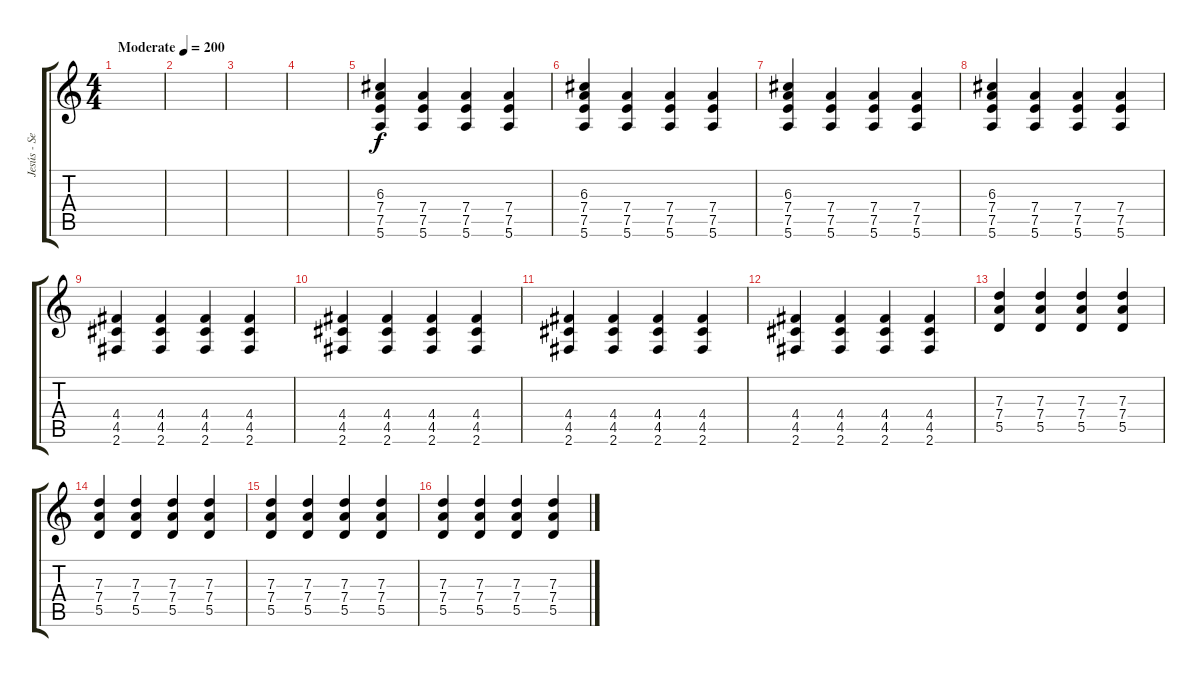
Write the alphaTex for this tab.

\track ("Jesús - Segunda Guitarra" "Jesús - Se") {instrument overdrivenguitar}
\staff {score tabs}
\tuning (E4 B3 G3 D3 A2 E2) {hide}
\ts (4 4)
\tempo (200 "Moderate")
\clef g2
\ks c
|
|
|
|
(6.3 7.4 7.5 5.6).4 (7.4 7.5 5.6).4 (7.4 7.5 5.6).4 (7.4 7.5 5.6).4 |
(6.3 7.4 7.5 5.6).4 (7.4 7.5 5.6).4 (7.4 7.5 5.6).4 (7.4 7.5 5.6).4 |
(6.3 7.4 7.5 5.6).4 (7.4 7.5 5.6).4 (7.4 7.5 5.6).4 (7.4 7.5 5.6).4 |
(6.3 7.4 7.5 5.6).4 (7.4 7.5 5.6).4 (7.4 7.5 5.6).4 (7.4 7.5 5.6).4 |
(4.4 4.5 2.6).4 (4.4 4.5 2.6).4 (4.4 4.5 2.6).4 (4.4 4.5 2.6).4 |
(4.4 4.5 2.6).4 (4.4 4.5 2.6).4 (4.4 4.5 2.6).4 (4.4 4.5 2.6).4 |
(4.4 4.5 2.6).4 (4.4 4.5 2.6).4 (4.4 4.5 2.6).4 (4.4 4.5 2.6).4 |
(4.4 4.5 2.6).4 (4.4 4.5 2.6).4 (4.4 4.5 2.6).4 (4.4 4.5 2.6).4 |
(7.3 7.4 5.5).4 (7.3 7.4 5.5).4 (7.3 7.4 5.5).4 (7.3 7.4 5.5).4 |
(7.3 7.4 5.5).4 (7.3 7.4 5.5).4 (7.3 7.4 5.5).4 (7.3 7.4 5.5).4 |
(7.3 7.4 5.5).4 (7.3 7.4 5.5).4 (7.3 7.4 5.5).4 (7.3 7.4 5.5).4 |
(7.3 7.4 5.5).4 (7.3 7.4 5.5).4 (7.3 7.4 5.5).4 (7.3 7.4 5.5).4
